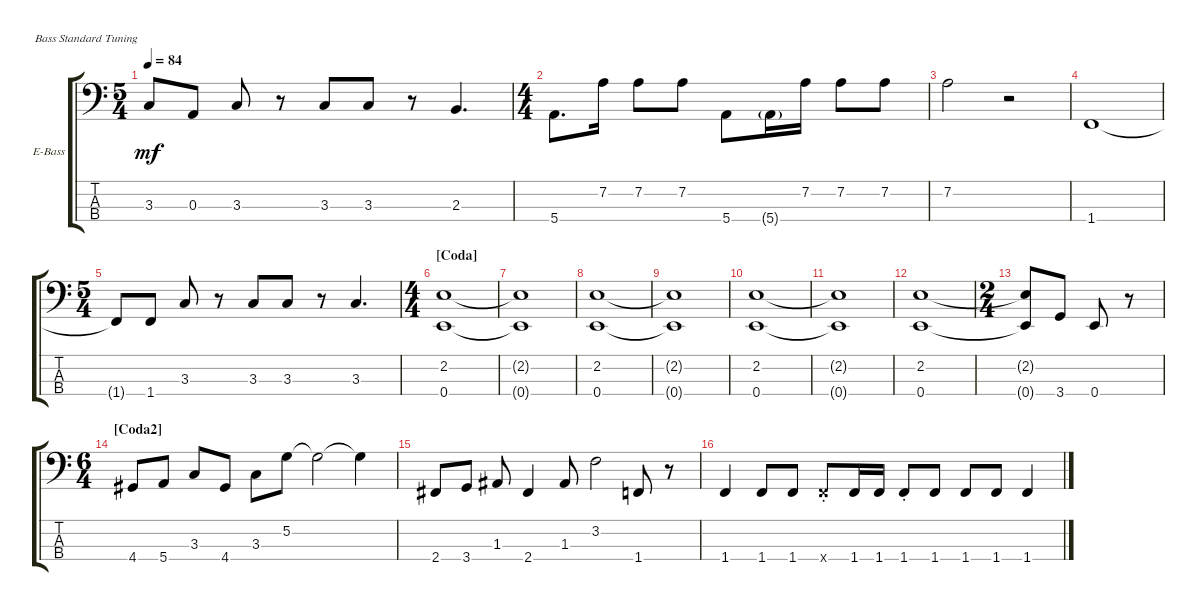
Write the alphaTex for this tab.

\defaultSystemsLayout 4
\bracketExtendMode groupsimilarinstruments
\firstSystemTrackNameOrientation horizontal
\otherSystemsTrackNameOrientation horizontal
\track ("Electric Bass" "E-Bass") {instrument electricbassfinger}
\staff {score tabs}
\tuning (G2 D2 A1 E1)
\ts (5 4)
\tempo 84
\clef f4
\ks aminor
3.3{t}.8{dy mf} 0.3.8 3.3.8 r.8 3.3.8 3.3.8 r.8 2.3.4{d} |
\ts (4 4)
5.4.8{d} 7.2.16 7.2.8 7.2.8 5.4.8 5.4{g}.16 7.2.16 7.2.8 7.2.8 |
7.2.2 r.2 |
1.4.1 |
\ts (5 4)
1.4{t}.8 1.4.8 3.3.8 r.8 3.3.8 3.3.8 r.8 3.3.4{d} |
\ts (4 4)
\section ("" "[Coda]")
(2.2 0.4).1 |
(2.2{t} 0.4{t}).1 |
(2.2 0.4).1 |
(2.2{t} 0.4{t}).1 |
(2.2 0.4).1 |
(2.2{t} 0.4{t}).1 |
(2.2 0.4).1 |
\ts (2 4)
(2.2{t} 0.4{t}).8 3.4.8 0.4.8 r.8 |
\ts (6 4)
\section ("" "[Coda2]")
4.4.8 5.4.8 3.3.8 4.4.8 3.3.8 5.2.8 5.2{t}.2 5.2{t}.4 |
2.4.8 3.4.8 1.3.8 2.4.4 1.3.8 3.2.2 1.4.8 r.8 |
1.4.4 1.4.8 1.4.8 1.4{st x}.8 1.4.16 1.4.16 1.4{st}.8 1.4.8 1.4.8 1.4.8 1.4.4
